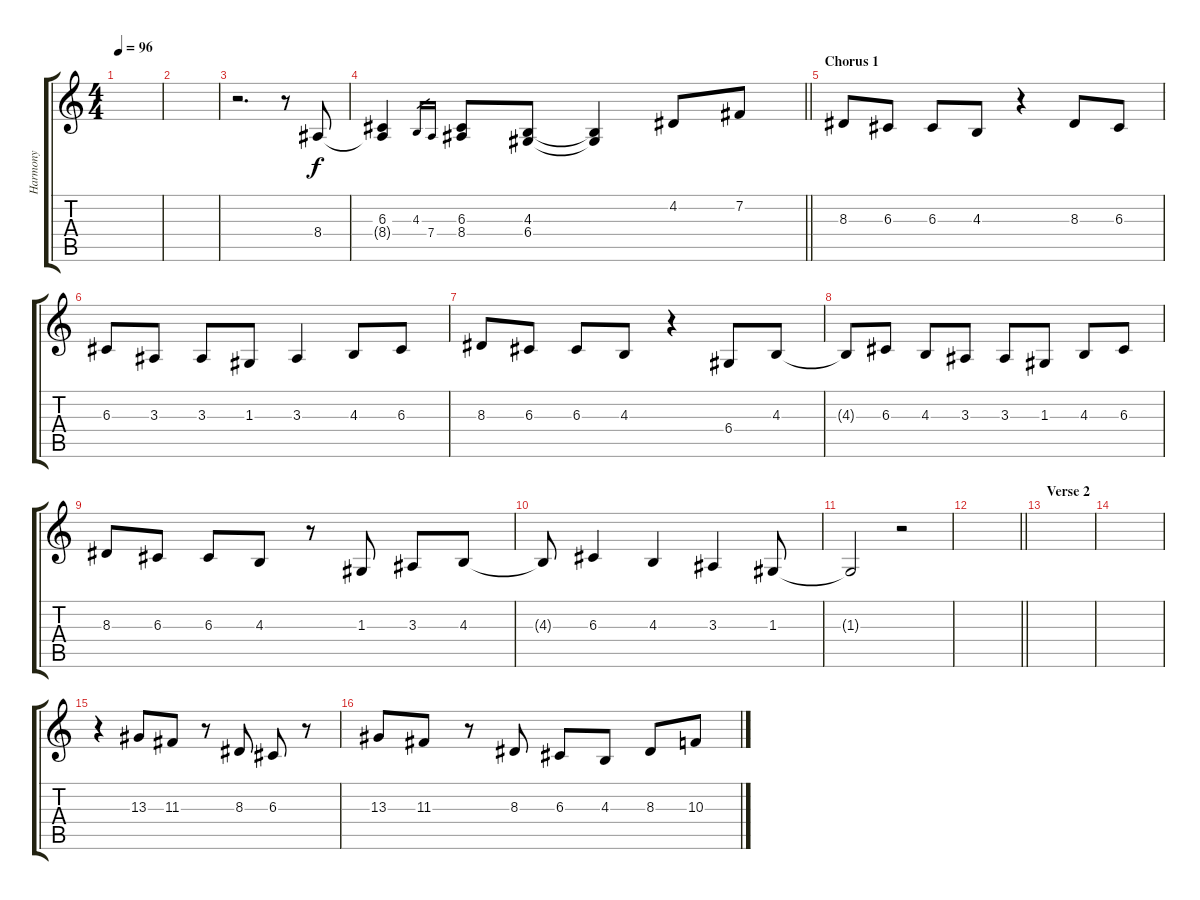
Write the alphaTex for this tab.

\track ("Harmony" "Harmony") {instrument trombone}
\staff {score tabs}
\tuning (E4 B3 G3 D3 A2 E2) {hide}
\ts (4 4)
\tempo 96
\clef g2
\ks c
|
|
r.2{d} r.8 8.4.8 |
\barLineRight lightlight
(6.3 8.4{t}).4 4.3.16{gr} 7.4.16{gr} (6.3 8.4).8 (4.3 6.4).8 (4.3{t} 6.4{t}).4 4.2.8 7.2.8 |
\section ("" "Chorus 1")
8.3.8 6.3.8 6.3.8 4.3.8 r.4 8.3.8 6.3.8 |
6.3.8 3.3.8 3.3.8 1.3.8 3.3.4 4.3.8 6.3.8 |
8.3.8 6.3.8 6.3.8 4.3.8 r.4 6.4.8 4.3.8 |
4.3{t}.8 6.3.8 4.3.8 3.3.8 3.3.8 1.3.8 4.3.8 6.3.8 |
8.3.8 6.3.8 6.3.8 4.3.8 r.8 1.3.8 3.3.8 4.3.8 |
4.3{t}.8 6.3.4 4.3.4 3.3.4 1.3.8 |
1.3{t}.2 r.2 |
\barLineRight lightlight
|
\section ("" "Verse 2")
|
|
r.4 13.3.8 11.3.8 r.8 8.3.8 6.3.8 r.8 |
13.3.8 11.3.8 r.8 8.3.8 6.3.8 4.3.8 8.3.8 10.3.8
